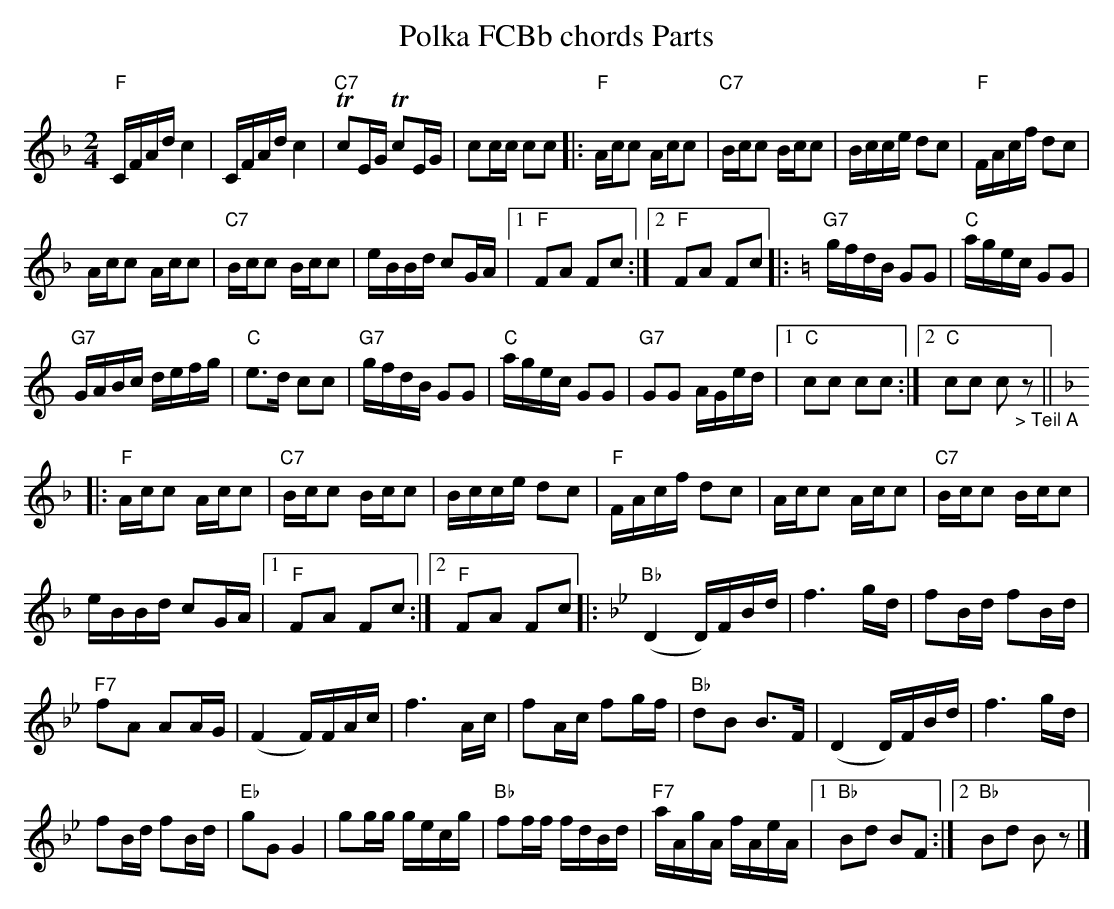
X:1
T:Polka FCBb chords Parts
M:2/4
L:1/16
K:F %%MIDI gchordon
"F"CFAd c4 | CFAd c4 | "C7"Tc2EG Tc2EG | c2cc c2c2 |: "F"Acc2 Acc2 | "C7"Bcc2 Bcc2 | Bcce d2c2 | \
"F"FAcf d2c2 |
 Acc2 Acc2 | "C7"Bcc2 Bcc2 | eBBd c2GA |1 "F"F2A2 F2c2 :|2 "F"F2A2 F2c2 |: [K:C] "G7"gfdB G2G2 | \
"C"agec G2G2 |
 "G7"GABc defg | "C"e3d c2c2 | "G7"gfdB G2G2 | "C"agec G2G2 | "G7"G2G2 AGed |1 \
"C"c2c2 c2c2 :|2 "C"c2c2 c2"_> Teil A"z2 ||  [K:F]
|: "F"Acc2 Acc2 | "C7"Bcc2 Bcc2 | Bcce d2c2 | \
"F"FAcf d2c2 | Acc2 Acc2 | "C7"Bcc2 Bcc2 |
 eBBd c2GA |1 "F"F2A2 F2c2 :|2 "F"F2A2 F2c2  \
|: [K:Bb] "Bb"(D4 D)FBd | f6gd | f2Bd f2Bd |
 "F7"f2A2 A2AG | \
(F4F)FAc |  f6Ac | f2Ac f2gf | "Bb"d2B2 B3F | (D4 D)FBd | f6gd |
 f2Bd f2Bd | \
"Eb"g2G2 G4 | g2gg gecg | "Bb"f2ff fdBd | "F7"aAgA fAeA |1 "Bb"B2d2 B2F2 :|2 "Bb"B2d2 B2z2 |]
